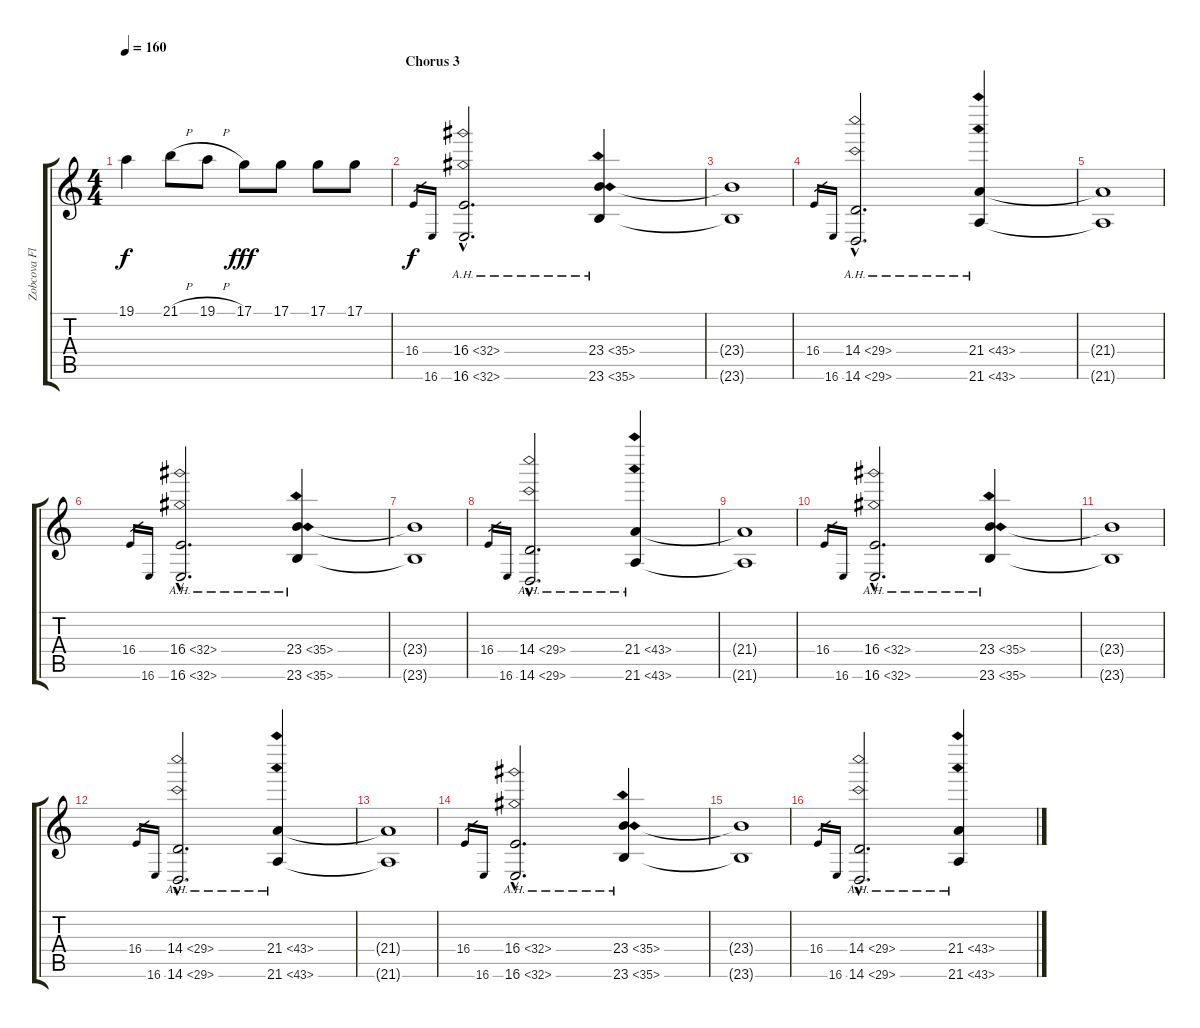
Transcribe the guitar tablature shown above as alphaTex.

\track ("Zobcova Flauta" "Zobcova Fl") {instrument recorder}
\staff {score tabs}
\tuning (D4 A3 F3 C3 G2 C2) {hide}
\ts (4 4)
\tempo 160
\clef g2
\ks c
19.1{t}.4{dy f} 21.1{h}.8 19.1{h}.8 17.1.8{dy fff} 17.1.8 17.1.8 17.1.8 |
\section ("" "Chorus 3")
16.4.16{gr dy f} 16.6.16{gr} (16.4{ah 16 hac} 16.6{ah 16 hac}).2{d} (23.4{ah 12} 23.6{ah 12}).4 |
(23.4{t} 23.6{t}).1 |
16.4.16{gr} 16.6.16{gr} (14.4{ah 15 hac} 14.6{ah 15 hac}).2{d} (21.4{ah 22} 21.6{ah 22}).4 |
(21.4{t} 21.6{t}).1 |
16.4.16{gr} 16.6.16{gr} (16.4{ah 16 hac} 16.6{ah 16 hac}).2{d} (23.4{ah 12} 23.6{ah 12}).4 |
(23.4{t} 23.6{t}).1 |
16.4.16{gr} 16.6.16{gr} (14.4{ah 15 hac} 14.6{ah 15 hac}).2{d} (21.4{ah 22} 21.6{ah 22}).4 |
(21.4{t} 21.6{t}).1 |
16.4.16{gr} 16.6.16{gr} (16.4{ah 16 hac} 16.6{ah 16 hac}).2{d} (23.4{ah 12} 23.6{ah 12}).4 |
(23.4{t} 23.6{t}).1 |
16.4.16{gr} 16.6.16{gr} (14.4{ah 15 hac} 14.6{ah 15 hac}).2{d} (21.4{ah 22} 21.6{ah 22}).4 |
(21.4{t} 21.6{t}).1 |
16.4.16{gr} 16.6.16{gr} (16.4{ah 16 hac} 16.6{ah 16 hac}).2{d} (23.4{ah 12} 23.6{ah 12}).4 |
(23.4{t} 23.6{t}).1 |
16.4.16{gr} 16.6.16{gr} (14.4{ah 15 hac} 14.6{ah 15 hac}).2{d} (21.4{ah 22} 21.6{ah 22}).4
